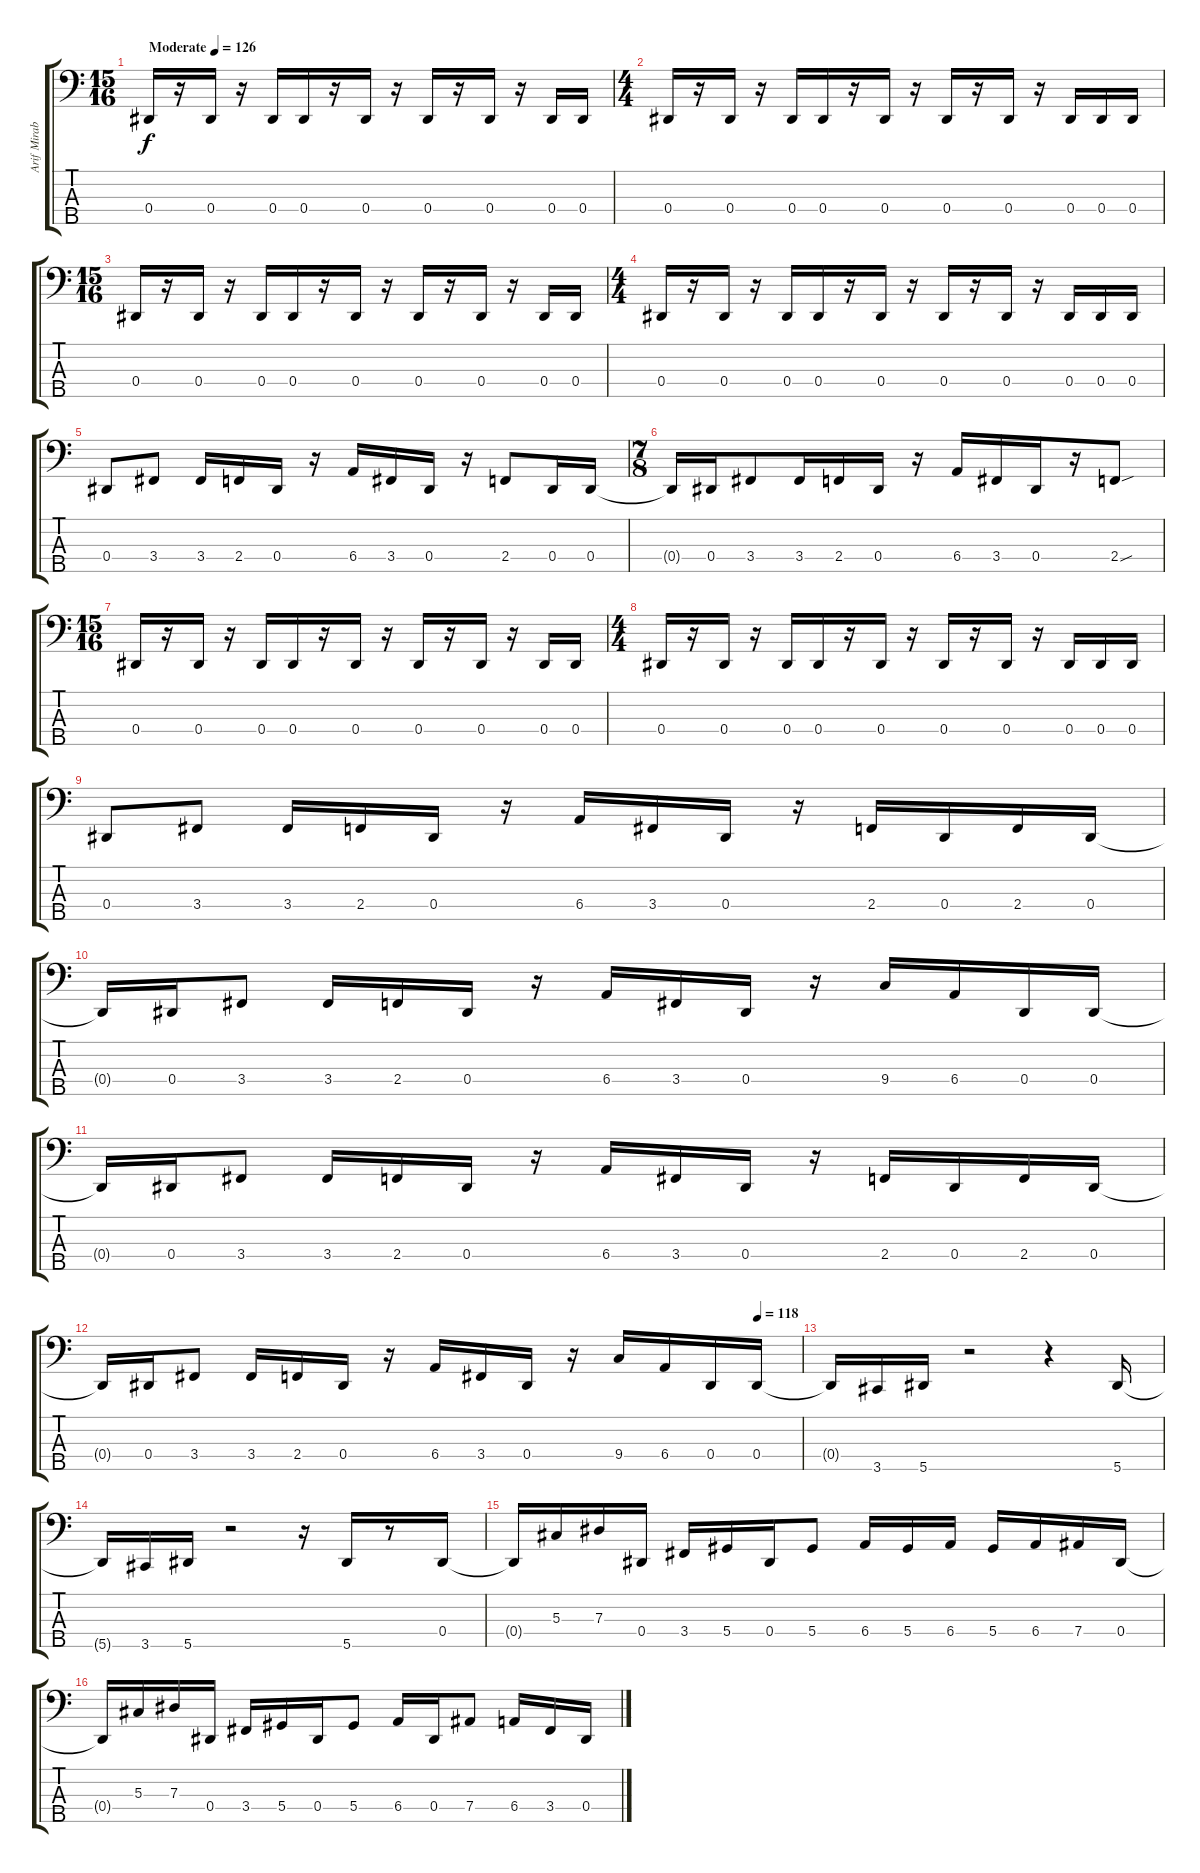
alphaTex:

\track ("Arif Mirabdolbaghi" "Arif Mirab") {instrument electricbassfinger}
\staff {score tabs}
\tuning (Gb2 Db2 Ab1 Eb1 Bb0) {hide}
\ts (15 16)
\tempo (126 "Moderate")
\clef f4
\ks c
0.4.16{dy f instrument electricbassfinger} r.16 0.4.16 r.16 0.4.16 0.4.16 r.16 0.4.16 r.16 0.4.16 r.16 0.4.16 r.16 0.4.16 0.4.16 |
\ts (4 4)
0.4.16 r.16 0.4.16 r.16 0.4.16 0.4.16 r.16 0.4.16 r.16 0.4.16 r.16 0.4.16 r.16 0.4.16 0.4.16 0.4.16 |
\ts (15 16)
0.4.16 r.16 0.4.16 r.16 0.4.16 0.4.16 r.16 0.4.16 r.16 0.4.16 r.16 0.4.16 r.16 0.4.16 0.4.16 |
\ts (4 4)
0.4.16 r.16 0.4.16 r.16 0.4.16 0.4.16 r.16 0.4.16 r.16 0.4.16 r.16 0.4.16 r.16 0.4.16 0.4.16 0.4.16 |
0.4.8 3.4.8 3.4.16 2.4.16 0.4.16 r.16 6.4.16 3.4.16 0.4.16 r.16 2.4.8 0.4.16 0.4.16 |
\ts (7 8)
0.4{t}.16 0.4.16 3.4.8 3.4.16 2.4.16 0.4.16 r.16 6.4.16 3.4.16 0.4.16 r.16 2.4{sou}.8 |
\ts (15 16)
0.4.16 r.16 0.4.16 r.16 0.4.16 0.4.16 r.16 0.4.16 r.16 0.4.16 r.16 0.4.16 r.16 0.4.16 0.4.16 |
\ts (4 4)
0.4.16 r.16 0.4.16 r.16 0.4.16 0.4.16 r.16 0.4.16 r.16 0.4.16 r.16 0.4.16 r.16 0.4.16 0.4.16 0.4.16 |
0.4.8 3.4.8 3.4.16 2.4.16 0.4.16 r.16 6.4.16 3.4.16 0.4.16 r.16 2.4.16 0.4.16 2.4.16 0.4.16 |
0.4{t}.16 0.4.16 3.4.8 3.4.16 2.4.16 0.4.16 r.16 6.4.16 3.4.16 0.4.16 r.16 9.4.16 6.4.16 0.4.16 0.4.16 |
0.4{t}.16 0.4.16 3.4.8 3.4.16 2.4.16 0.4.16 r.16 6.4.16 3.4.16 0.4.16 r.16 2.4.16 0.4.16 2.4.16 0.4.16 |
\tempo (118 0.9375)
0.4{t}.16 0.4.16 3.4.8 3.4.16 2.4.16 0.4.16 r.16 6.4.16 3.4.16 0.4.16 r.16 9.4.16 6.4.16 0.4.16 0.4.16 |
0.4{t}.16 3.5.16 5.5.16 r.2 r.4 5.5.16 |
5.5{t}.16 3.5.16 5.5.16 r.2 r.16 5.5.16 r.8 0.4.16 |
0.4{t}.16 5.3.16 7.3.16 0.4.16 3.4.16 5.4.16 0.4.16 5.4.8 6.4.16 5.4.16 6.4.16 5.4.16 6.4.16 7.4.16 0.4.16 |
0.4{t}.16 5.3.16 7.3.16 0.4.16 3.4.16 5.4.16 0.4.16 5.4.8 6.4.16 0.4.16 7.4.8 6.4.16 3.4.16 0.4.16
